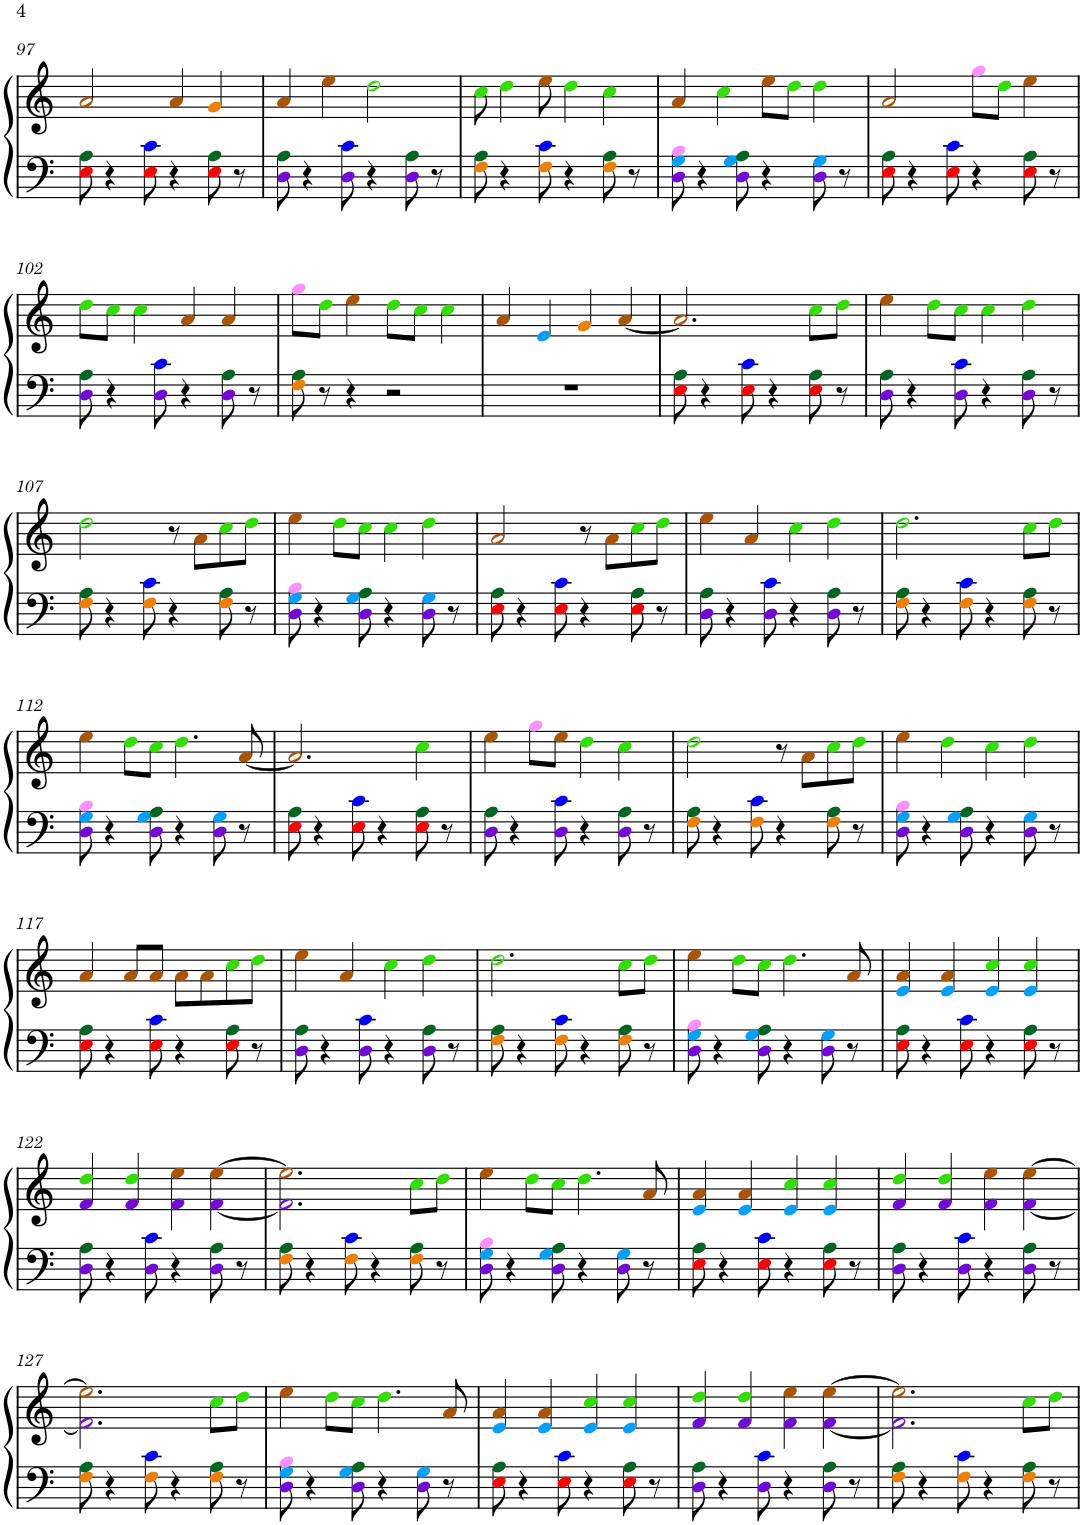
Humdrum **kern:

**kern	**kern
*part1	*part1
*staff2	*staff1
*I"Piano	*
*I'Pno.	*
!!LO:PB:g=z
*clefF4	*clefG2
*k[]	*k[]
*M4/4	*M4/4
=97	=97
8Ei\ 8Aj\	2aZ/
4r	.
8Ei\ 8cV\	.
4r	4aZ/
8Ei\ 8Aj\	4gN/
8r	.
=98	=98
8Dl\ 8Aj\	4aZ/
4r	.
.	4eeZ\
8Dl\ 8cV\	.
4r	2dd!\
8Dl\ 8Aj\	.
8r	.
=99	=99
8FN\ 8Aj\	8cc!\
4r	4dd!\
8FN\ 8cV\	8eeZ\
4r	4dd!\
8FN\ 8Aj\	4cc!\
8r	.
=100	=100
8Dl\ 8G+\ 8B|\	4aZ/
4r	.
.	4cc!\
8Dl\ 8G+\ 8Aj\	.
4r	8eeZ\L
.	8dd!\J
8Dl\ 8G+\	4dd!\
8r	.
=101	=101
8Ei\ 8Aj\	2aZ/
4r	.
8Ei\ 8cV\	.
4r	8gg|\L
.	8dd!\J
8Ei\ 8Aj\	4eeZ\
8r	.
!!LO:LB:g=z
=102	=102
8Dl\ 8Aj\	8dd!\L
4r	8cc!\J
.	4cc!\
8Dl\ 8cV\	.
4r	4aZ/
8Dl\ 8Aj\	4aZ/
8r	.
=103	=103
8FN\ 8Aj\	8gg|\L
8r	8dd!\J
4r	4eeZ\
2r	8dd!\L
.	8cc!\J
.	4cc!\
=104	=104
1r	4aZ/
.	4e+/
.	4gN/
.	[4aZ/
=105	=105
8Ei\ 8Aj\	2.aZ/]
4r	.
8Ei\ 8cV\	.
4r	.
8Ei\ 8Aj\	8cc!\L
8r	8dd!\J
=106	=106
8Dl\ 8Aj\	4eeZ\
4r	.
.	8dd!\L
8Dl\ 8cV\	8cc!\J
4r	4cc!\
8Dl\ 8Aj\	4dd!\
8r	.
!!LO:LB:g=z
=107	=107
8FN\ 8Aj\	2dd!\
4r	.
8FN\ 8cV\	.
4r	8r
.	8aZ\L
8FN\ 8Aj\	8cc!\
8r	8dd!\J
=108	=108
8Dl\ 8G+\ 8B|\	4eeZ\
4r	.
.	8dd!\L
8Dl\ 8G+\ 8Aj\	8cc!\J
4r	4cc!\
8Dl\ 8G+\	4dd!\
8r	.
=109	=109
8Ei\ 8Aj\	2aZ/
4r	.
8Ei\ 8cV\	.
4r	8r
.	8aZ\L
8Ei\ 8Aj\	8cc!\
8r	8dd!\J
=110	=110
8Dl\ 8Aj\	4eeZ\
4r	.
.	4aZ/
8Dl\ 8cV\	.
4r	4cc!\
8Dl\ 8Aj\	4dd!\
8r	.
=111	=111
8FN\ 8Aj\	2.dd!\
4r	.
8FN\ 8cV\	.
4r	.
8FN\ 8Aj\	8cc!\L
8r	8dd!\J
!!LO:LB:g=z
=112	=112
8Dl\ 8G+\ 8B|\	4eeZ\
4r	.
.	8dd!\L
8Dl\ 8G+\ 8Aj\	8cc!\J
4r	4.dd!\
8Dl\ 8G+\	.
8r	[8aZ/
=113	=113
8Ei\ 8Aj\	2.aZ/]
4r	.
8Ei\ 8cV\	.
4r	.
8Ei\ 8Aj\	4cc!\
8r	.
=114	=114
8Dl\ 8Aj\	4eeZ\
4r	.
.	8gg|\L
8Dl\ 8cV\	8eeZ\J
4r	4dd!\
8Dl\ 8Aj\	4cc!\
8r	.
=115	=115
8FN\ 8Aj\	2dd!\
4r	.
8FN\ 8cV\	.
4r	8r
.	8aZ\L
8FN\ 8Aj\	8cc!\
8r	8dd!\J
=116	=116
8Dl\ 8G+\ 8B|\	4eeZ\
4r	.
.	4dd!\
8Dl\ 8G+\ 8Aj\	.
4r	4cc!\
8Dl\ 8G+\	4dd!\
8r	.
!!LO:LB:g=z
=117	=117
8Ei\ 8Aj\	4aZ/
4r	.
.	8aZ/L
8Ei\ 8cV\	8aZ/J
4r	8aZ\L
.	8aZ\
8Ei\ 8Aj\	8cc!\
8r	8dd!\J
=118	=118
8Dl\ 8Aj\	4eeZ\
4r	.
.	4aZ/
8Dl\ 8cV\	.
4r	4cc!\
8Dl\ 8Aj\	4dd!\
8r	.
=119	=119
8FN\ 8Aj\	2.dd!\
4r	.
8FN\ 8cV\	.
4r	.
8FN\ 8Aj\	8cc!\L
8r	8dd!\J
=120	=120
8Dl\ 8G+\ 8B|\	4eeZ\
4r	.
.	8dd!\L
8Dl\ 8G+\ 8Aj\	8cc!\J
4r	4.dd!\
8Dl\ 8G+\	.
8r	8aZ/
=121	=121
8Ei\ 8Aj\	4e+/ 4aZ/
4r	.
.	4e+/ 4aZ/
8Ei\ 8cV\	.
4r	4e+/ 4cc!/
8Ei\ 8Aj\	4e+/ 4cc!/
8r	.
!!LO:LB:g=z
=122	=122
8Dl\ 8Aj\	4fl/ 4dd!/
4r	.
.	4fl/ 4dd!/
8Dl\ 8cV\	.
4r	4fl\ 4eeZ\
8Dl\ 8Aj\	[4fl\ [4eeZ\
8r	.
=123	=123
8FN\ 8Aj\	2.fl\] 2.eeZ\]
4r	.
8FN\ 8cV\	.
4r	.
8FN\ 8Aj\	8cc!\L
8r	8dd!\J
=124	=124
8Dl\ 8G+\ 8B|\	4eeZ\
4r	.
.	8dd!\L
8Dl\ 8G+\ 8Aj\	8cc!\J
4r	4.dd!\
8Dl\ 8G+\	.
8r	8aZ/
=125	=125
8Ei\ 8Aj\	4e+/ 4aZ/
4r	.
.	4e+/ 4aZ/
8Ei\ 8cV\	.
4r	4e+/ 4cc!/
8Ei\ 8Aj\	4e+/ 4cc!/
8r	.
=126	=126
8Dl\ 8Aj\	4fl/ 4dd!/
4r	.
.	4fl/ 4dd!/
8Dl\ 8cV\	.
4r	4fl\ 4eeZ\
8Dl\ 8Aj\	[4fl\ [4eeZ\
8r	.
!!LO:LB:g=z
=127	=127
8FN\ 8Aj\	2.fl\] 2.eeZ\]
4r	.
8FN\ 8cV\	.
4r	.
8FN\ 8Aj\	8cc!\L
8r	8dd!\J
=128	=128
8Dl\ 8G+\ 8B|\	4eeZ\
4r	.
.	8dd!\L
8Dl\ 8G+\ 8Aj\	8cc!\J
4r	4.dd!\
8Dl\ 8G+\	.
8r	8aZ/
=129	=129
8Ei\ 8Aj\	4e+/ 4aZ/
4r	.
.	4e+/ 4aZ/
8Ei\ 8cV\	.
4r	4e+/ 4cc!/
8Ei\ 8Aj\	4e+/ 4cc!/
8r	.
=130	=130
8Dl\ 8Aj\	4fl/ 4dd!/
4r	.
.	4fl/ 4dd!/
8Dl\ 8cV\	.
4r	4fl\ 4eeZ\
8Dl\ 8Aj\	[4fl\ [4eeZ\
8r	.
=131	=131
8FN\ 8Aj\	2.fl\] 2.eeZ\]
4r	.
8FN\ 8cV\	.
4r	.
8FN\ 8Aj\	8cc!\L
8r	8dd!\J
=	=
*-	*-
